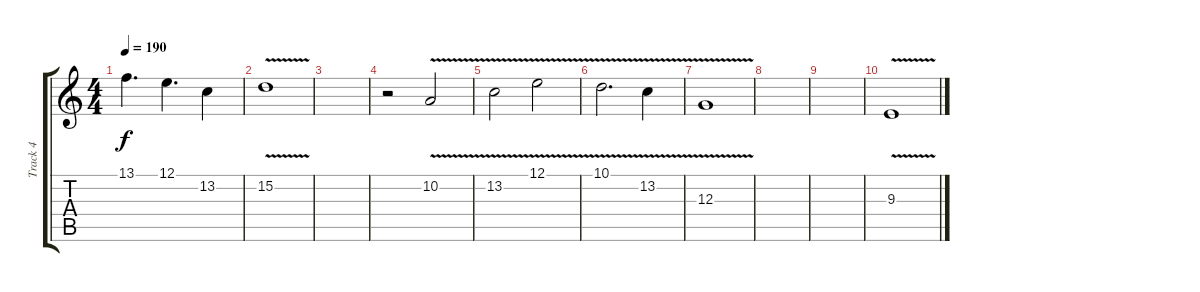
\track ("Track 4" "Track 4") {instrument panflute}
\staff {score tabs}
\tuning (E4 B3 G3 D3 A2 E2) {hide}
\ts (4 4)
\tempo 190
\clef g2
\ks c
13.1.4{d dy f} 12.1.4{d} 13.2.4 |
15.2{v}.1 |
|
r.2 10.2{v}.2 |
13.2{v}.2 12.1{v}.2 |
10.1{v}.2{d} 13.2{v}.4 |
12.3{v}.1 |
|
|
9.3{v}.1
